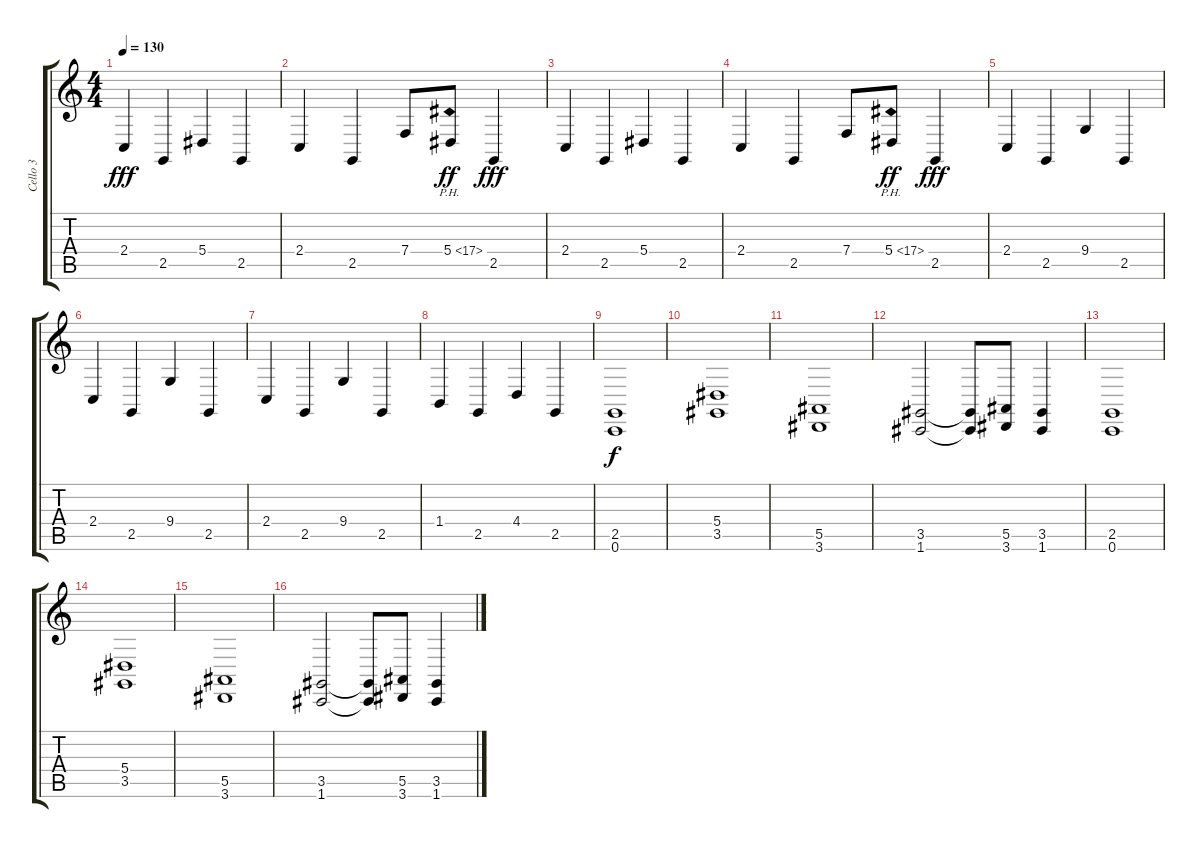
\track ("Cello 3" "Cello 3") {instrument cello}
\staff {score tabs}
\tuning (C4 G3 Eb3 Bb2 F2 C2) {hide}
\ts (4 4)
\tempo 130
\clef g2
\ks c
2.4.4{dy fff} 2.5.4 5.4.4 2.5.4 |
2.4.4 2.5.4 7.4.8 5.4{ph 12}.8{dy ff} 2.5.4{dy fff} |
2.4.4 2.5.4 5.4.4 2.5.4 |
2.4.4 2.5.4 7.4.8 5.4{ph 12}.8{dy ff} 2.5.4{dy fff} |
2.4.4 2.5.4 9.4.4 2.5.4 |
2.4.4 2.5.4 9.4.4 2.5.4 |
2.4.4 2.5.4 9.4.4 2.5.4 |
1.4.4 2.5.4 4.4.4 2.5.4 |
(2.5 0.6).1{dy f instrument cello} |
(5.4 3.5).1 |
(5.5 3.6).1 |
(3.5 1.6).2 (3.5{t} 1.6{t}).8 (5.5 3.6).8 (3.5 1.6).4 |
(2.5 0.6).1 |
(5.4 3.5).1 |
(5.5 3.6).1 |
(3.5 1.6).2 (3.5{t} 1.6{t}).8 (5.5 3.6).8 (3.5 1.6).4
